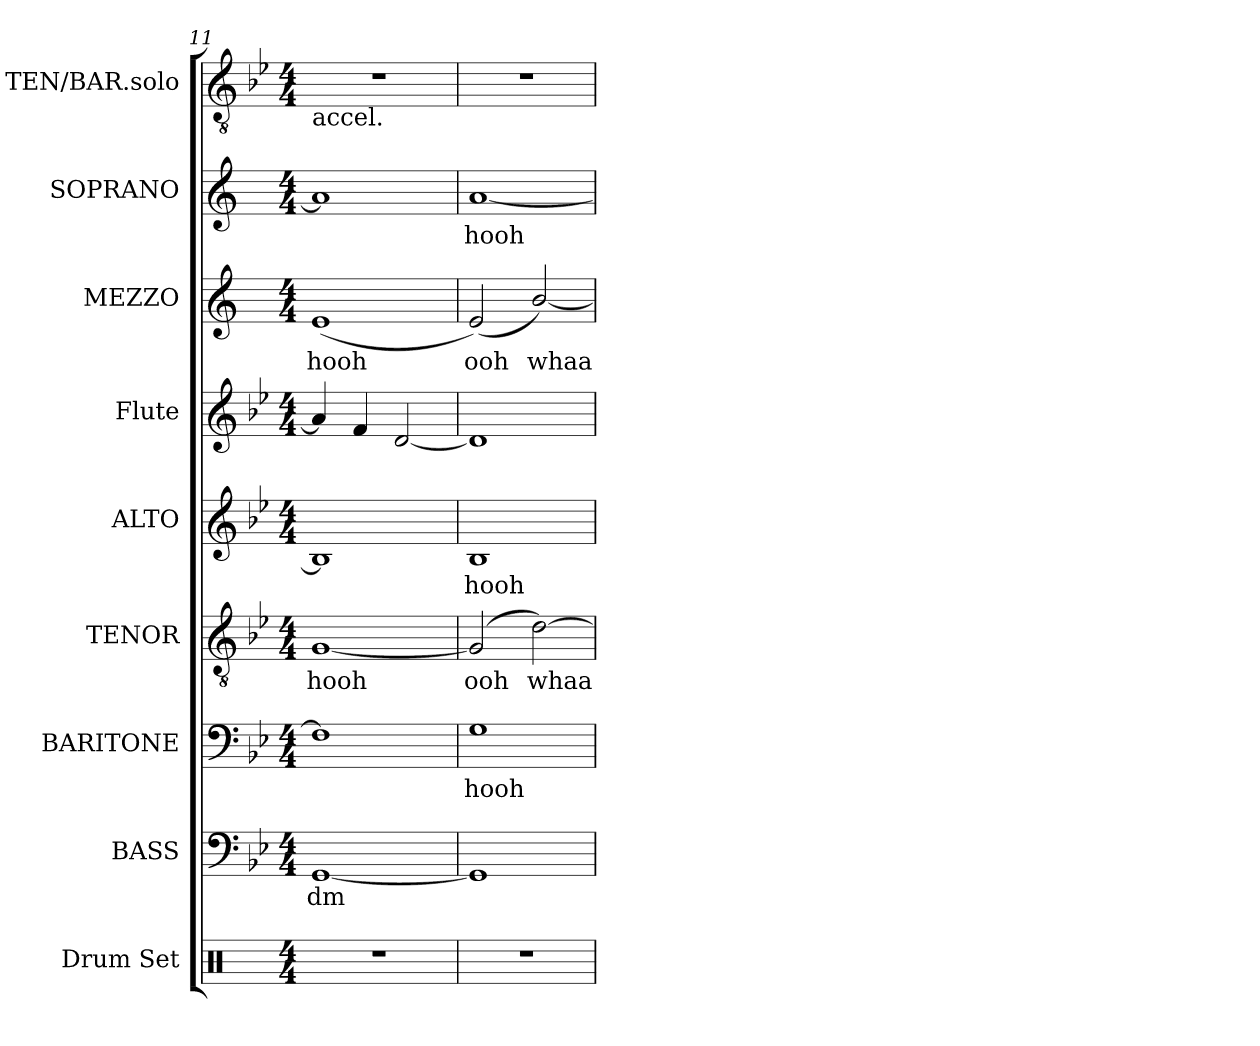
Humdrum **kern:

**kern	**kern	**text	**kern	**text	**kern	**text	**kern	**text	**kern	**kern	**text	**kern	**text	**kern
*part9	*part8	*part8	*part7	*part7	*part6	*part6	*part5	*part5	*part4	*part3	*part3	*part2	*part2	*part1
*staff9	*staff8	*staff8	*staff7	*staff7	*staff6	*staff6	*staff5	*staff5	*staff4	*staff3	*staff3	*staff2	*staff2	*staff1
*I"Drum Set	*I"BASS	*	*I"BARITONE	*	*I"TENOR	*	*I"ALTO	*	*I"Flute	*I"MEZZO	*	*I"SOPRANO	*	*I"TEN/BAR.solo
*I'Dr.	*I'B.	*	*I'Bar.	*	*I'T.	*	*I'A.	*	*I'Fl.	*	*	*I'S.	*	*I'T.
*clefX	*clefF4	*	*clefF4	*	*clefGv2	*	*clefG2	*	*clefG2	*clefG2	*	*clefG2	*	*clefGv2
*	*	*	*	*	*	*	*	*	*	*ITrd1c2	*	*ITrd1c2	*	*
*k[]	*k[b-e-]	*	*k[b-e-]	*	*k[b-e-]	*	*k[b-e-]	*	*k[b-e-]	*k[b-e-]	*	*k[b-e-]	*	*k[b-e-]
*M4/4	*M4/4	*	*M4/4	*	*M4/4	*	*M4/4	*	*M4/4	*M4/4	*	*M4/4	*	*M4/4
*MM70	*MM70	*	*MM70	*	*MM70	*	*MM70	*	*MM70	*MM70	*	*MM70	*	*MM70
=11	=11	=11	=11	=11	=11	=11	=11	=11	=11	=11	=11	=11	=11	=11
!	!	!	!	!	!	!	!	!	!	!	!	!	!	!LO:TX:b:t=accel.
!	!	!LO:LY:b	!	!	!	!LO:LY:b	!	!	!	!	!LO:LY:b	!	!	!
1r	[1GG	dm	1F]	.	[1G	hooh	1B-]	.	4a/]	(<1d	hooh	1g]	.	1r
.	.	.	.	.	.	.	.	.	4f/	.	.	.	.	.
.	.	.	.	.	.	.	.	.	[2d/	.	.	.	.	.
=12	=12	=12	=12	=12	=12	=12	=12	=12	=12	=12	=12	=12	=12	=12
*	*	*	*	*	*	*	*	*	*	*	*	*	*	*MM85
!	!	!	!	!LO:LY:b	!	!LO:LY:b	!	!LO:LY:b	!	!	!LO:LY:b	!	!LO:LY:b	!
1r	1GG]	.	1G	hooh	(>2G/]	ooh	1B-	hooh	1d]	(<2d/)	ooh	[1g	hooh	1r
!	!	!	!	!	!	!LO:LY:b	!	!	!	!	!LO:LY:b	!	!	!
.	.	.	.	.	[2d\)	whaa	.	.	.	[2a/)	whaa	.	.	.
=	=	=	=	=	=	=	=	=	=	=	=	=	=	=
*-	*-	*-	*-	*-	*-	*-	*-	*-	*-	*-	*-	*-	*-	*-
